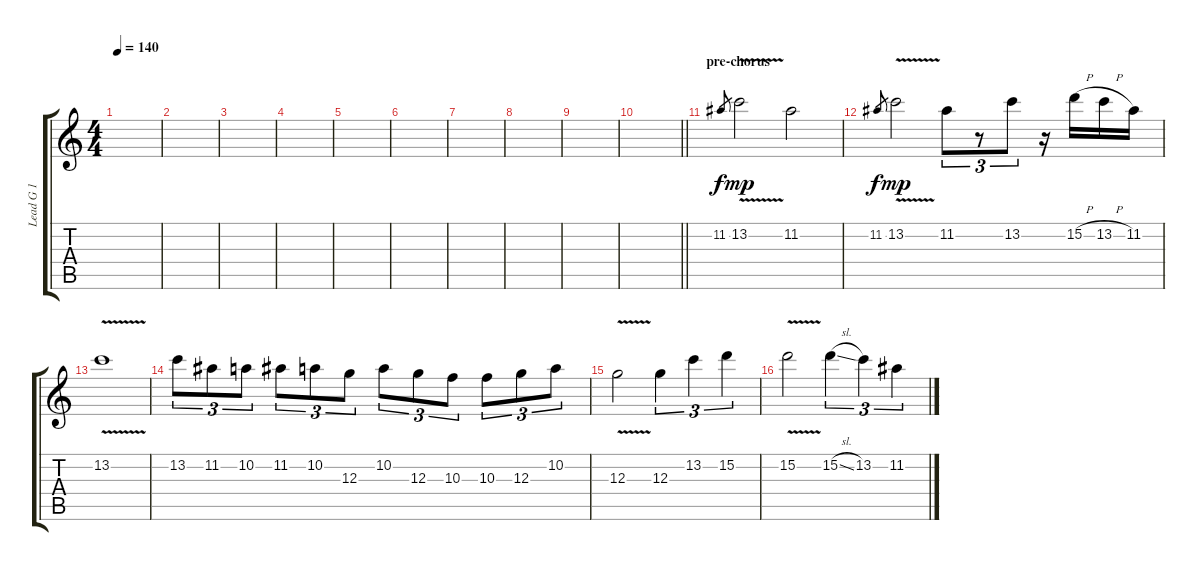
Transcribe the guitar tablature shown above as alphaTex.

\track ("Lead G 1" "Lead G 1") {instrument overdrivenguitar}
\staff {score tabs}
\tuning (E4 B3 G3 D3 A2 D2) {hide}
\ts (4 4)
\tempo 140
\clef g2
\ks c
|
|
|
|
|
|
|
|
|
\barLineRight lightlight
|
\section ("" "pre-chorus")
11.2.8{gr dy f} 13.2{v}.2{dy mp} 11.2.2 |
11.2.8{gr dy f} 13.2{v}.2{dy mp} 11.2.8{tu (3 2)} r.8{tu (3 2)} 13.2.8{tu (3 2)} r.16 15.2{h}.16 13.2{h}.16 11.2.16 |
13.2{v}.1 |
13.2.8{tu (3 2)} 11.2.8{tu (3 2)} 10.2.8{tu (3 2)} 11.2.8{tu (3 2)} 10.2.8{tu (3 2)} 12.3.8{tu (3 2)} 10.2.8{tu (3 2)} 12.3.8{tu (3 2)} 10.3.8{tu (3 2)} 10.3.8{tu (3 2)} 12.3.8{tu (3 2)} 10.2.8{tu (3 2)} |
12.3{v}.2 12.3.4{tu (3 2)} 13.2.4{tu (3 2)} 15.2.4{tu (3 2)} |
15.2{v}.2 15.2{sl}.4{tu (3 2)} 13.2.4{tu (3 2)} 11.2.4{tu (3 2)}
